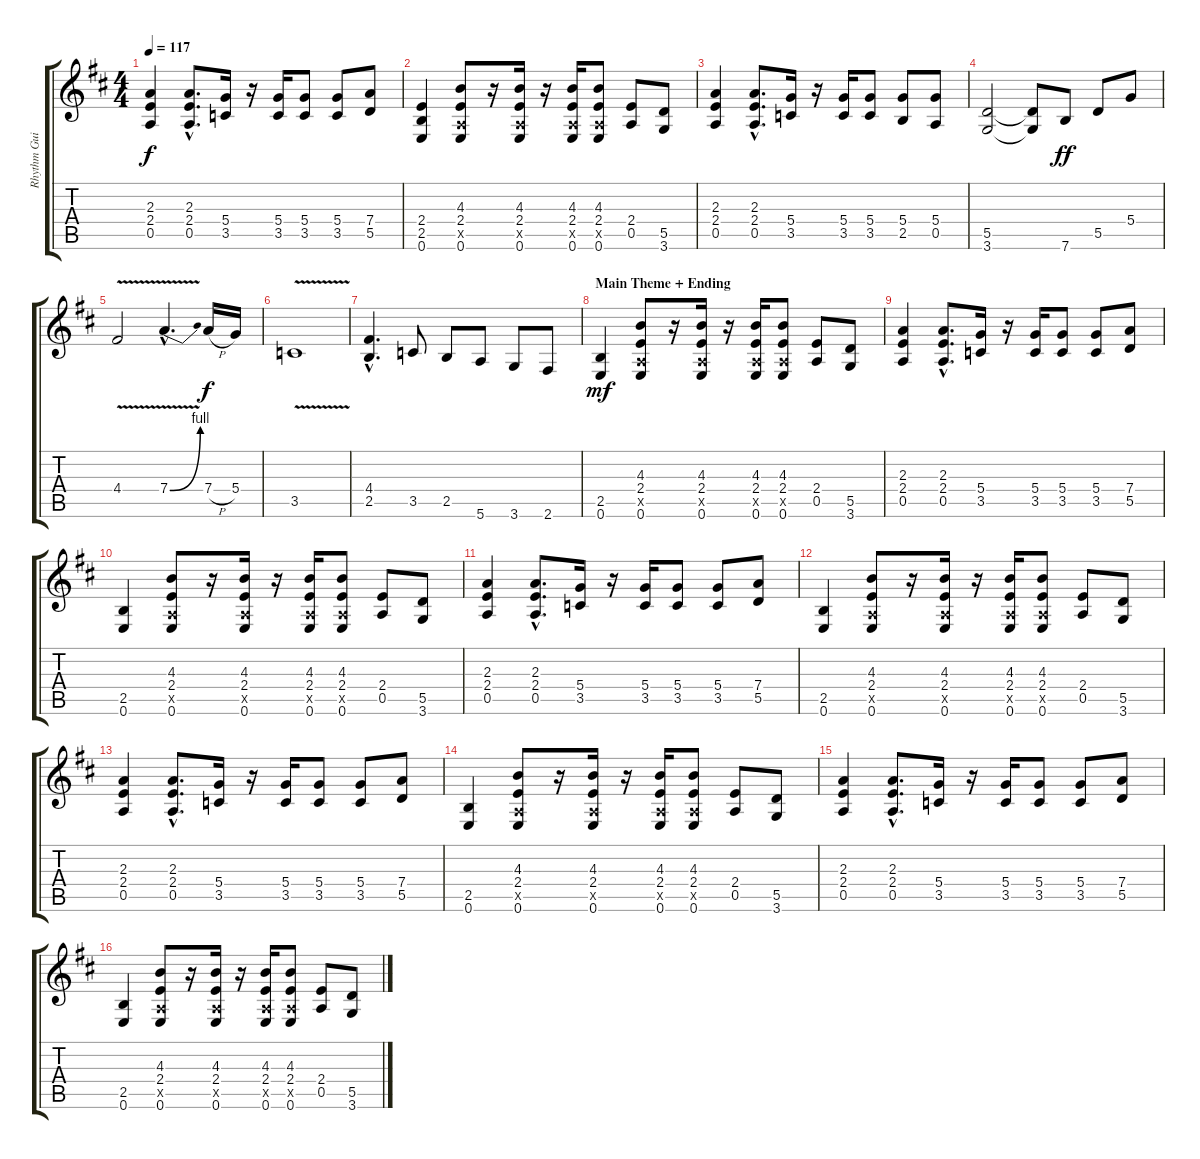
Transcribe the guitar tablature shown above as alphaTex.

\track ("Rhythm Guitar" "Rhythm Gui") {instrument overdrivenguitar}
\staff {score tabs}
\tuning (E4 B3 G3 D3 A2 E2) {hide}
\ts (4 4)
\tempo 117
\clef g2
\ks d
(2.3 2.4 0.5).4{dy f} (2.3{hac} 2.4{hac} 0.5{hac}).8{d} (5.4 3.5).16 r.16 (5.4 3.5).16 (5.4 3.5).8 (5.4 3.5).8 (7.4 5.5).8 |
(2.4 2.5 0.6).4 (4.3 2.4 0.5{x} 0.6).8 r.16 (4.3 2.4 0.5{x} 0.6).16 r.16 (4.3 2.4 0.5{x} 0.6).16 (4.3 2.4 0.5{x} 0.6).8 (2.4 0.5).8 (5.5 3.6).8 |
(2.3 2.4 0.5).4 (2.3{hac} 2.4{hac} 0.5{hac}).8{d} (5.4 3.5).16 r.16 (5.4 3.5).16 (5.4 3.5).8 (5.4 2.5).8 (5.4 0.5).8 |
(5.5 3.6).2 (5.5{t} 3.6{t}).8 7.6.8{dy ff} 5.5.8 5.4.8 |
4.4{v}.2 7.4{be (bend 0 0 60 4) v hac}.4{d} 7.4{h}.16{dy f} 5.4.16 |
3.5{v}.1 |
(4.4 2.5{hac}).4{d} 3.5.8 2.5.8 5.6.8 3.6.8 2.6.8 |
\section ("" "Main Theme + Ending")
(2.5 0.6).4{dy mf} (4.3 2.4 0.5{x} 0.6).8 r.16 (4.3 2.4 0.5{x} 0.6).16 r.16 (4.3 2.4 0.5{x} 0.6).16 (4.3 2.4 0.5{x} 0.6).8 (2.4 0.5).8 (5.5 3.6).8 |
(2.3 2.4 0.5).4 (2.3{hac} 2.4{hac} 0.5{hac}).8{d} (5.4 3.5).16 r.16 (5.4 3.5).16 (5.4 3.5).8 (5.4 3.5).8 (7.4 5.5).8 |
(2.5 0.6).4 (4.3 2.4 0.5{x} 0.6).8 r.16 (4.3 2.4 0.5{x} 0.6).16 r.16 (4.3 2.4 0.5{x} 0.6).16 (4.3 2.4 0.5{x} 0.6).8 (2.4 0.5).8 (5.5 3.6).8 |
(2.3 2.4 0.5).4 (2.3{hac} 2.4{hac} 0.5{hac}).8{d} (5.4 3.5).16 r.16 (5.4 3.5).16 (5.4 3.5).8 (5.4 3.5).8 (7.4 5.5).8 |
(2.5 0.6).4 (4.3 2.4 0.5{x} 0.6).8 r.16 (4.3 2.4 0.5{x} 0.6).16 r.16 (4.3 2.4 0.5{x} 0.6).16 (4.3 2.4 0.5{x} 0.6).8 (2.4 0.5).8 (5.5 3.6).8 |
(2.3 2.4 0.5).4 (2.3{hac} 2.4{hac} 0.5{hac}).8{d} (5.4 3.5).16 r.16 (5.4 3.5).16 (5.4 3.5).8 (5.4 3.5).8 (7.4 5.5).8 |
(2.5 0.6).4 (4.3 2.4 0.5{x} 0.6).8 r.16 (4.3 2.4 0.5{x} 0.6).16 r.16 (4.3 2.4 0.5{x} 0.6).16 (4.3 2.4 0.5{x} 0.6).8 (2.4 0.5).8 (5.5 3.6).8 |
(2.3 2.4 0.5).4 (2.3{hac} 2.4{hac} 0.5{hac}).8{d} (5.4 3.5).16 r.16 (5.4 3.5).16 (5.4 3.5).8 (5.4 3.5).8 (7.4 5.5).8 |
(2.5 0.6).4 (4.3 2.4 0.5{x} 0.6).8 r.16 (4.3 2.4 0.5{x} 0.6).16 r.16 (4.3 2.4 0.5{x} 0.6).16 (4.3 2.4 0.5{x} 0.6).8 (2.4 0.5).8 (5.5 3.6).8
